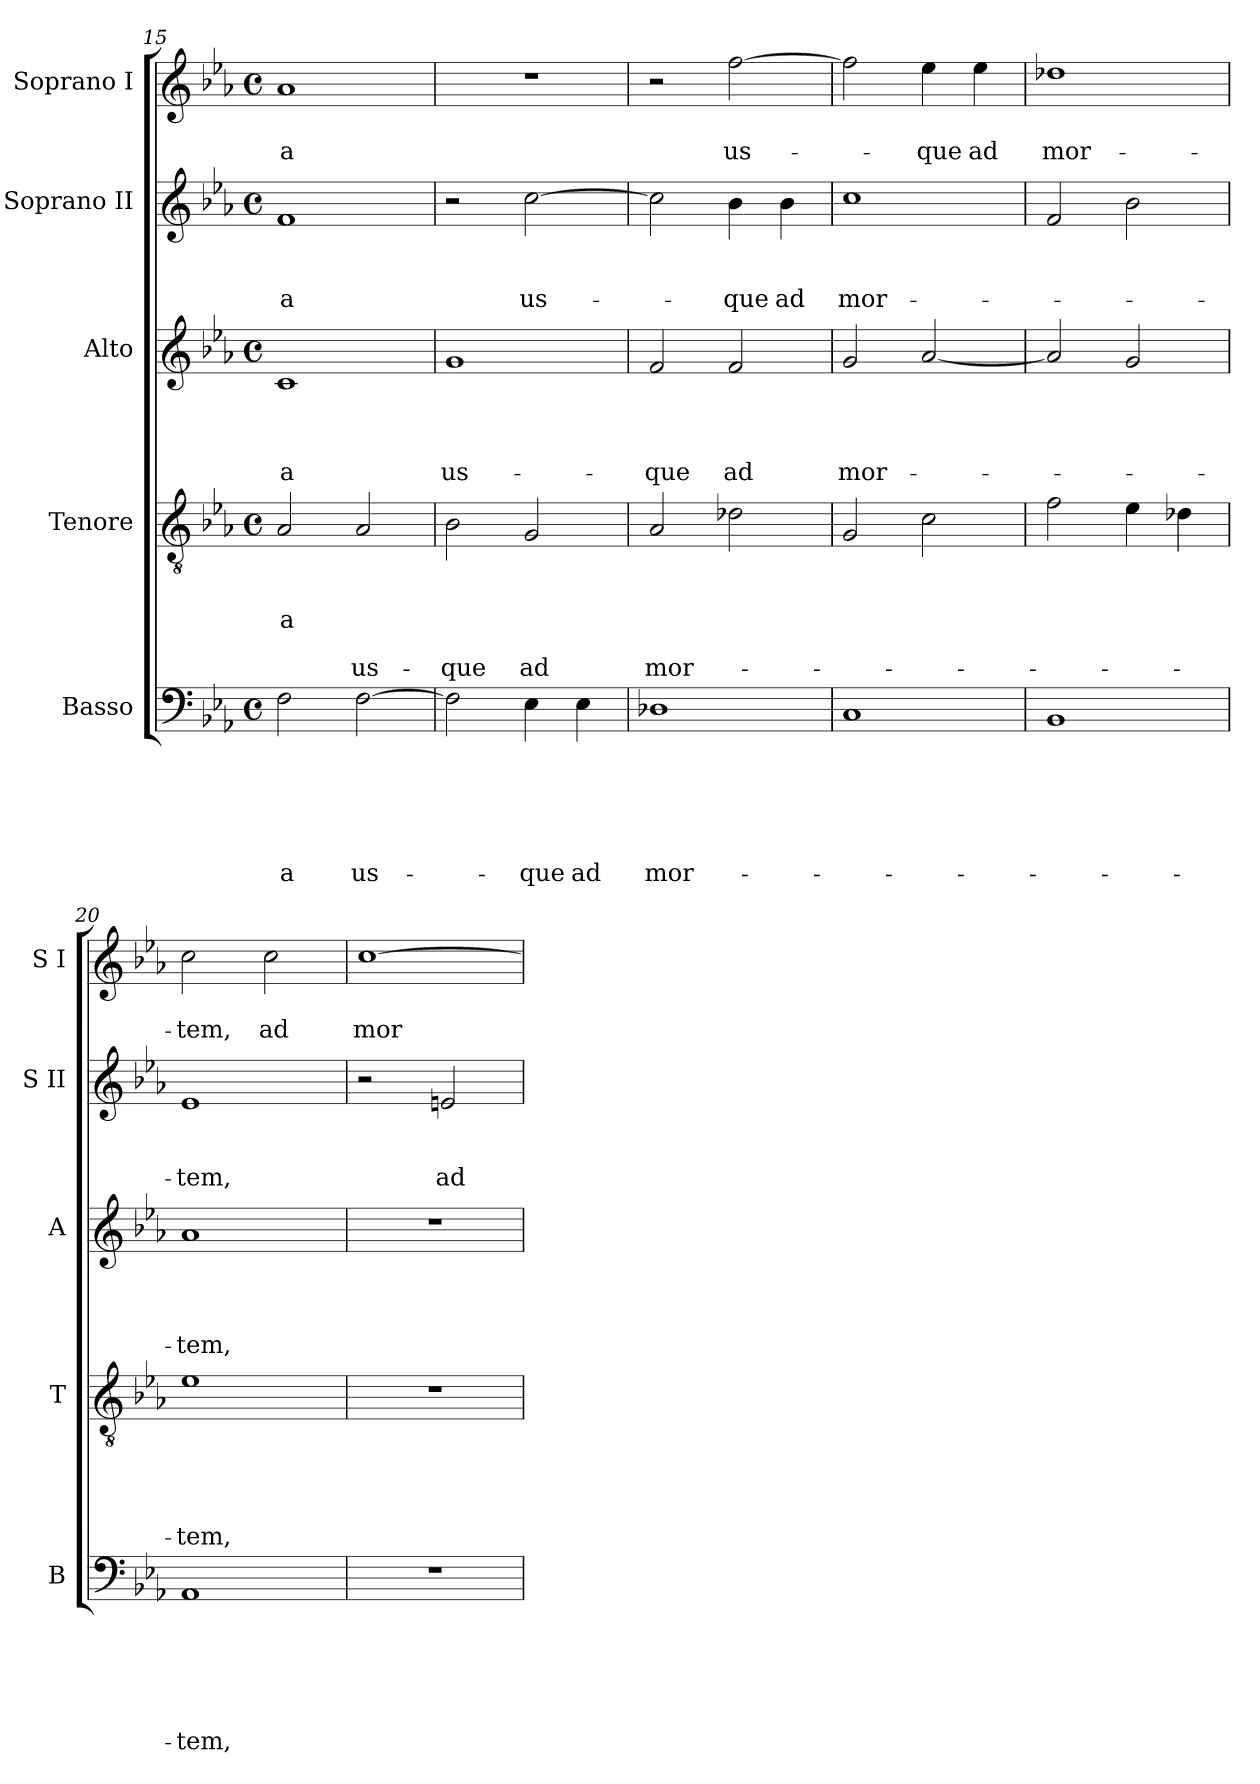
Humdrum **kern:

**kern	**text	**text	**text	**text	**text	**text	**kern	**text	**text	**text	**text	**text	**kern	**text	**text	**text	**text	**kern	**text	**text	**text	**kern	**text	**text
*part5	*part5	*part5	*part5	*part5	*part5	*part5	*part4	*part4	*part4	*part4	*part4	*part4	*part3	*part3	*part3	*part3	*part3	*part2	*part2	*part2	*part2	*part1	*part1	*part1
*staff5	*staff5	*staff5	*staff5	*staff5	*staff5	*staff5	*staff4	*staff4	*staff4	*staff4	*staff4	*staff4	*staff3	*staff3	*staff3	*staff3	*staff3	*staff2	*staff2	*staff2	*staff2	*staff1	*staff1	*staff1
*I"Basso	*	*	*	*	*	*	*I"Tenore	*	*	*	*	*	*I"Alto	*	*	*	*	*I"Soprano II	*	*	*	*I"Soprano I	*	*
*I'B	*	*	*	*	*	*	*I'T	*	*	*	*	*	*I'A	*	*	*	*	*I'S II	*	*	*	*I'S I	*	*
*clefF4	*	*	*	*	*	*	*clefGv2	*	*	*	*	*	*clefG2	*	*	*	*	*clefG2	*	*	*	*clefG2	*	*
*k[b-e-a-]	*	*	*	*	*	*	*k[b-e-a-]	*	*	*	*	*	*k[b-e-a-]	*	*	*	*	*k[b-e-a-]	*	*	*	*k[b-e-a-]	*	*
*c:	*	*	*	*	*	*	*c:	*	*	*	*	*	*c:	*	*	*	*	*c:	*	*	*	*c:	*	*
*M4/4	*	*	*	*	*	*	*M4/4	*	*	*	*	*	*M4/4	*	*	*	*	*M4/4	*	*	*	*M4/4	*	*
*met(c)	*	*	*	*	*	*	*met(c)	*	*	*	*	*	*met(c)	*	*	*	*	*met(c)	*	*	*	*met(c)	*	*
=15	=15	=15	=15	=15	=15	=15	=15	=15	=15	=15	=15	=15	=15	=15	=15	=15	=15	=15	=15	=15	=15	=15	=15	=15
2F\	.	.	.	.	.	-a	2A-/	.	.	-a	.	.	1c	.	.	.	-a	1f	.	.	-a	1a-	.	-a
[2F\	.	.	.	.	.	us-	2A-/	.	.	.	.	us-	.	.	.	.	.	.	.	.	.	.	.	.
=16	=16	=16	=16	=16	=16	=16	=16	=16	=16	=16	=16	=16	=16	=16	=16	=16	=16	=16	=16	=16	=16	=16	=16	=16
2F\]	.	.	.	.	.	.	2B-\	.	.	.	.	-que	1g	.	.	.	us-	2r	.	.	.	1r	.	.
4E-\	.	.	.	.	.	-que	2G/	.	.	.	.	ad	.	.	.	.	.	[2cc\	.	.	us-	.	.	.
4E-\	.	.	.	.	.	ad	.	.	.	.	.	.	.	.	.	.	.	.	.	.	.	.	.	.
=17	=17	=17	=17	=17	=17	=17	=17	=17	=17	=17	=17	=17	=17	=17	=17	=17	=17	=17	=17	=17	=17	=17	=17	=17
1D-X	.	.	.	.	.	mor-	2A-/	.	.	.	.	mor-	2f/	.	.	.	-que	2cc\]	.	.	.	2r	.	.
.	.	.	.	.	.	.	2d-X\	.	.	.	.	.	2f/	.	.	.	ad	4b-\	.	.	-que	[2ff\	.	us-
.	.	.	.	.	.	.	.	.	.	.	.	.	.	.	.	.	.	4b-\	.	.	ad	.	.	.
=18	=18	=18	=18	=18	=18	=18	=18	=18	=18	=18	=18	=18	=18	=18	=18	=18	=18	=18	=18	=18	=18	=18	=18	=18
1C	.	.	.	.	.	.	2G/	.	.	.	.	.	2g/	.	.	.	mor-	1cc	.	.	mor-	2ff\]	.	.
.	.	.	.	.	.	.	2c\	.	.	.	.	.	[2a-/	.	.	.	.	.	.	.	.	4ee-\	.	-que
.	.	.	.	.	.	.	.	.	.	.	.	.	.	.	.	.	.	.	.	.	.	4ee-\	.	ad
=19	=19	=19	=19	=19	=19	=19	=19	=19	=19	=19	=19	=19	=19	=19	=19	=19	=19	=19	=19	=19	=19	=19	=19	=19
1BB-	.	.	.	.	.	.	2f\	.	.	.	.	.	2a-/]	.	.	.	.	2f/	.	.	.	1dd-X	.	mor-
.	.	.	.	.	.	.	4e-\	.	.	.	.	.	2g/	.	.	.	.	2b-\	.	.	.	.	.	.
.	.	.	.	.	.	.	4d-X\	.	.	.	.	.	.	.	.	.	.	.	.	.	.	.	.	.
!!LO:LB:g=z
=20	=20	=20	=20	=20	=20	=20	=20	=20	=20	=20	=20	=20	=20	=20	=20	=20	=20	=20	=20	=20	=20	=20	=20	=20
1AA-	.	.	.	.	.	-tem,	1e-	.	.	.	.	-tem,	1a-	.	.	.	-tem,	1e-	.	.	-tem,	2cc\	.	-tem,
.	.	.	.	.	.	.	.	.	.	.	.	.	.	.	.	.	.	.	.	.	.	2cc\	.	ad
=21	=21	=21	=21	=21	=21	=21	=21	=21	=21	=21	=21	=21	=21	=21	=21	=21	=21	=21	=21	=21	=21	=21	=21	=21
1r	.	.	.	.	.	.	1r	.	.	.	.	.	1r	.	.	.	.	2r	.	.	.	[1cc	.	mor-
.	.	.	.	.	.	.	.	.	.	.	.	.	.	.	.	.	.	2en/	.	.	ad	.	.	.
=	=	=	=	=	=	=	=	=	=	=	=	=	=	=	=	=	=	=	=	=	=	=	=	=
*-	*-	*-	*-	*-	*-	*-	*-	*-	*-	*-	*-	*-	*-	*-	*-	*-	*-	*-	*-	*-	*-	*-	*-	*-
